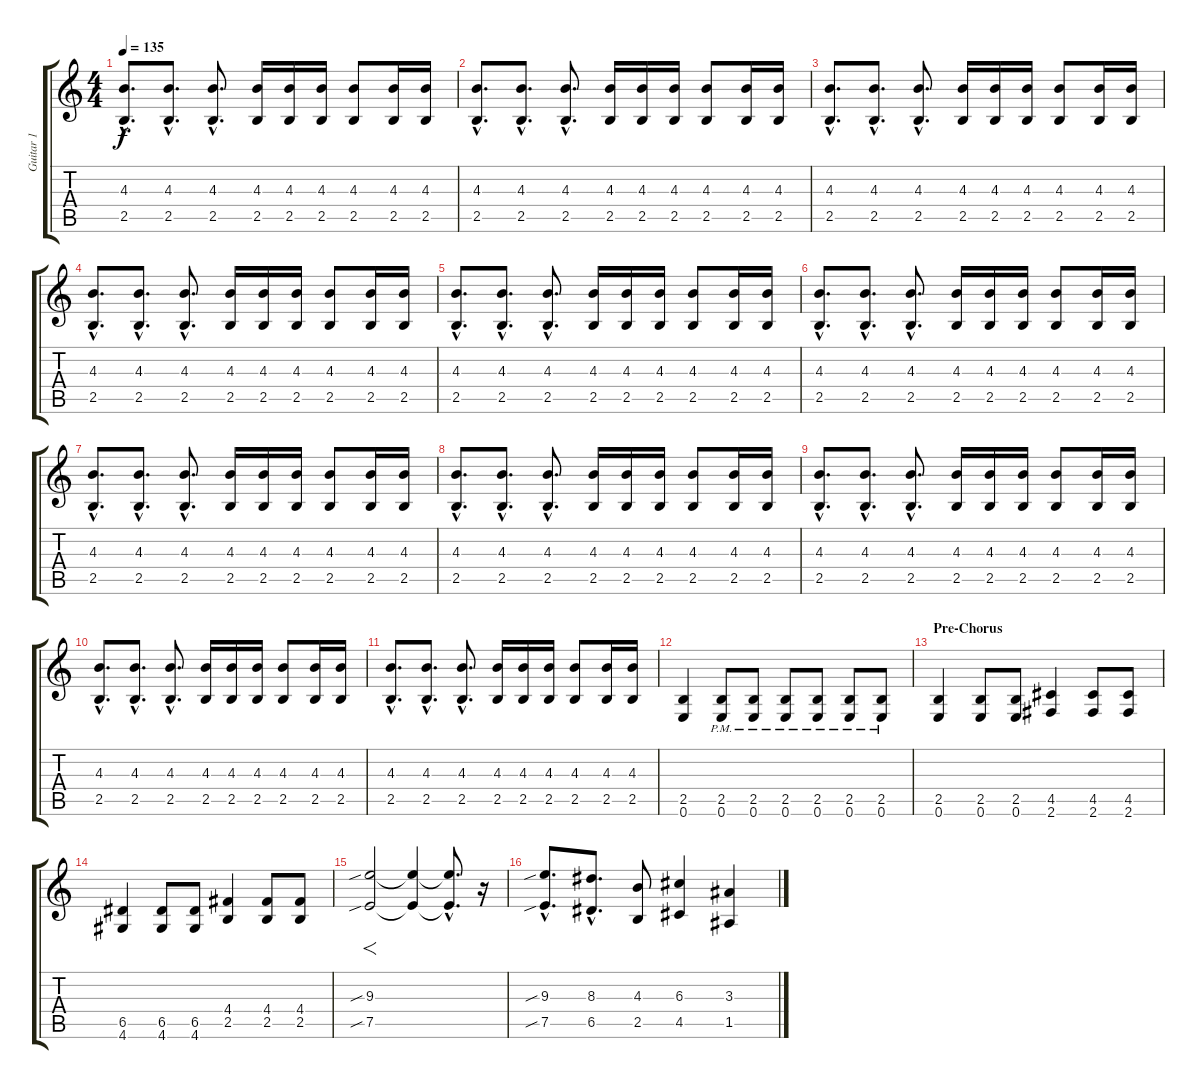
\track ("Guitar 1" "Guitar 1") {instrument distortionguitar}
\staff {score tabs}
\tuning (E4 B3 G3 D3 A2 E2) {hide}
\ts (4 4)
\tempo 135
\clef g2
\ks c
(4.3{hac} 2.5{hac}).8{d dy f instrument distortionguitar} (4.3{hac} 2.5{hac}).8{d} (4.3{hac} 2.5{hac}).8{d} (4.3 2.5).16 (4.3 2.5).16 (4.3 2.5).16 (4.3 2.5).8 (4.3 2.5).16 (4.3 2.5).16 |
(4.3{hac} 2.5{hac}).8{d} (4.3{hac} 2.5{hac}).8{d} (4.3{hac} 2.5{hac}).8{d} (4.3 2.5).16 (4.3 2.5).16 (4.3 2.5).16 (4.3 2.5).8 (4.3 2.5).16 (4.3 2.5).16 |
(4.3{hac} 2.5{hac}).8{d} (4.3{hac} 2.5{hac}).8{d} (4.3{hac} 2.5{hac}).8{d} (4.3 2.5).16 (4.3 2.5).16 (4.3 2.5).16 (4.3 2.5).8 (4.3 2.5).16 (4.3 2.5).16 |
(4.3{hac} 2.5{hac}).8{d} (4.3{hac} 2.5{hac}).8{d} (4.3{hac} 2.5{hac}).8{d} (4.3 2.5).16 (4.3 2.5).16 (4.3 2.5).16 (4.3 2.5).8 (4.3 2.5).16 (4.3 2.5).16 |
(4.3{hac} 2.5{hac}).8{d} (4.3{hac} 2.5{hac}).8{d} (4.3{hac} 2.5{hac}).8{d} (4.3 2.5).16 (4.3 2.5).16 (4.3 2.5).16 (4.3 2.5).8 (4.3 2.5).16 (4.3 2.5).16 |
(4.3{hac} 2.5{hac}).8{d} (4.3{hac} 2.5{hac}).8{d} (4.3{hac} 2.5{hac}).8{d} (4.3 2.5).16 (4.3 2.5).16 (4.3 2.5).16 (4.3 2.5).8 (4.3 2.5).16 (4.3 2.5).16 |
(4.3{hac} 2.5{hac}).8{d} (4.3{hac} 2.5{hac}).8{d} (4.3{hac} 2.5{hac}).8{d} (4.3 2.5).16 (4.3 2.5).16 (4.3 2.5).16 (4.3 2.5).8 (4.3 2.5).16 (4.3 2.5).16 |
(4.3{hac} 2.5{hac}).8{d} (4.3{hac} 2.5{hac}).8{d} (4.3{hac} 2.5{hac}).8{d} (4.3 2.5).16 (4.3 2.5).16 (4.3 2.5).16 (4.3 2.5).8 (4.3 2.5).16 (4.3 2.5).16 |
(4.3{hac} 2.5{hac}).8{d} (4.3{hac} 2.5{hac}).8{d} (4.3{hac} 2.5{hac}).8{d} (4.3 2.5).16 (4.3 2.5).16 (4.3 2.5).16 (4.3 2.5).8 (4.3 2.5).16 (4.3 2.5).16 |
(4.3{hac} 2.5{hac}).8{d} (4.3{hac} 2.5{hac}).8{d} (4.3{hac} 2.5{hac}).8{d} (4.3 2.5).16 (4.3 2.5).16 (4.3 2.5).16 (4.3 2.5).8 (4.3 2.5).16 (4.3 2.5).16 |
(4.3{hac} 2.5{hac}).8{d} (4.3{hac} 2.5{hac}).8{d} (4.3{hac} 2.5{hac}).8{d} (4.3 2.5).16 (4.3 2.5).16 (4.3 2.5).16 (4.3 2.5).8 (4.3 2.5).16 (4.3 2.5).16 |
(2.5 0.6).4 (2.5{pm} 0.6{pm}).8 (2.5{pm} 0.6{pm}).8 (2.5{pm} 0.6{pm}).8 (2.5{pm} 0.6{pm}).8 (2.5{pm} 0.6{pm}).8 (2.5{pm} 0.6{pm}).8 |
\section ("" "Pre-Chorus")
(2.5 0.6).4 (2.5 0.6).8 (2.5 0.6).8 (4.5 2.6).4 (4.5 2.6).8 (4.5 2.6).8 |
(6.5 4.6).4 (6.5 4.6).8 (6.5 4.6).8 (4.4 2.5).4 (4.4 2.5).8 (4.4 2.5).8 |
(9.3{sib} 7.5{sib}).2{f} (9.3{t} 7.5{t}).4 (9.3{hac t} 7.5{hac t}).8{d} r.16 |
(9.3{sib hac} 7.5{sib hac}).8{d} (8.3{hac} 6.5{hac}).8{d} (4.3 2.5).8 (6.3 4.5).4 (3.3 1.5).4
